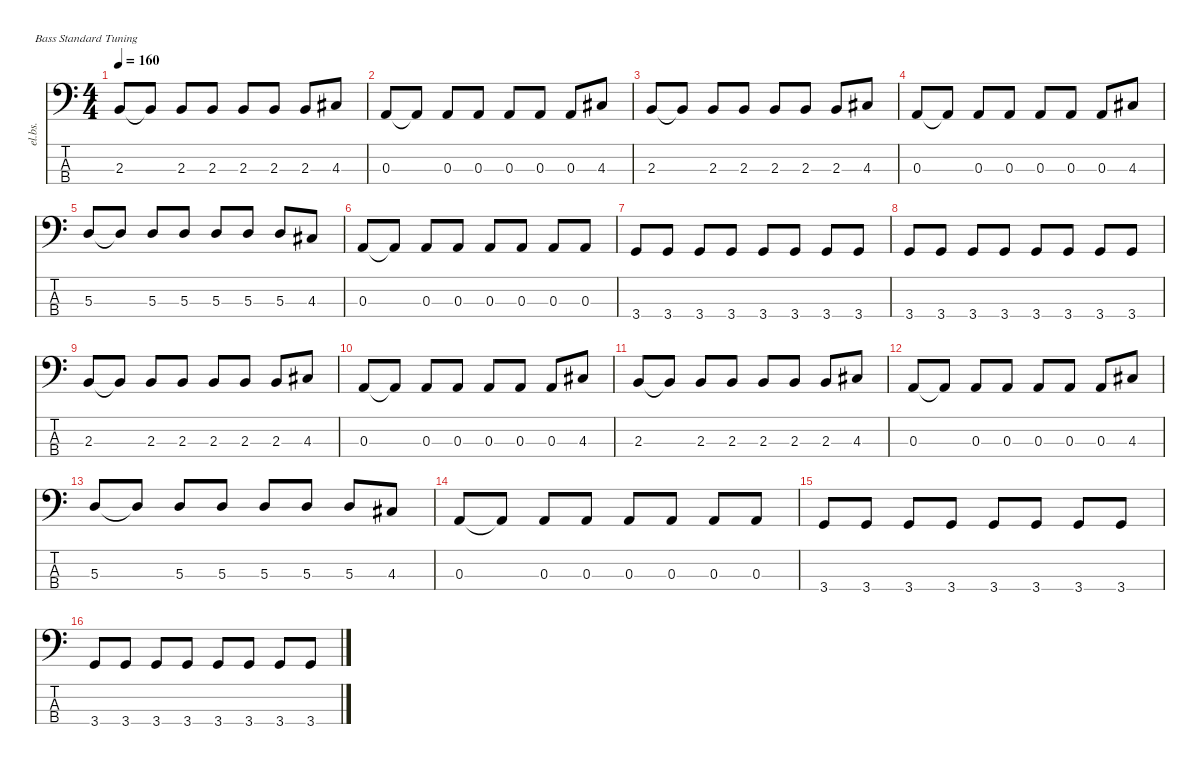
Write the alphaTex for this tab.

\defaultSystemsLayout 4
\hideDynamics
\bracketExtendMode nobrackets
\track ("Electric Bass" "el.bs.") {instrument electricbassfinger}
\staff {score tabs}
\tuning (G2 D2 A1 E1)
\ts (4 4)
\tempo 160
\clef f4
\ks c
2.3.8{dy mf instrument electricbassfinger beam Up} 2.3{t}.8{beam Up} 2.3.8{beam Up} 2.3.8{beam Up} 2.3.8{beam Up} 2.3.8{beam Up} 2.3.8{beam Up} 4.3{acc #}.8{beam Up} |
0.3.8{beam Up} 0.3{t}.8{beam Up} 0.3.8{beam Up} 0.3.8{beam Up} 0.3.8{beam Up} 0.3.8{beam Up} 0.3.8{beam Up} 4.3{acc #}.8{beam Up} |
2.3.8{beam Up} 2.3{t}.8{beam Up} 2.3.8{beam Up} 2.3.8{beam Up} 2.3.8{beam Up} 2.3.8{beam Up} 2.3.8{beam Up} 4.3{acc #}.8{beam Up} |
0.3.8{beam Up} 0.3{t}.8{beam Up} 0.3.8{beam Up} 0.3.8{beam Up} 0.3.8{beam Up} 0.3.8{beam Up} 0.3.8{beam Up} 4.3{acc #}.8{beam Up} |
5.3.8{beam Up} 5.3{t}.8{beam Up} 5.3.8{beam Up} 5.3.8{beam Up} 5.3.8{beam Up} 5.3.8{beam Up} 5.3.8{beam Up} 4.3{acc #}.8{beam Up} |
0.3.8{beam Up} 0.3{t}.8{beam Up} 0.3.8{beam Up} 0.3.8{beam Up} 0.3.8{beam Up} 0.3.8{beam Up} 0.3.8{beam Up} 0.3.8{beam Up} |
3.4.8{beam Up} 3.4.8{beam Up} 3.4.8{beam Up} 3.4.8{beam Up} 3.4.8{beam Up} 3.4.8{beam Up} 3.4.8{beam Up} 3.4.8{beam Up} |
3.4.8{beam Up} 3.4.8{beam Up} 3.4.8{beam Up} 3.4.8{beam Up} 3.4.8{beam Up} 3.4.8{beam Up} 3.4.8{beam Up} 3.4.8{beam Up} |
2.3.8{beam Up} 2.3{t}.8{beam Up} 2.3.8{beam Up} 2.3.8{beam Up} 2.3.8{beam Up} 2.3.8{beam Up} 2.3.8{beam Up} 4.3{acc #}.8{beam Up} |
0.3.8{beam Up} 0.3{t}.8{beam Up} 0.3.8{beam Up} 0.3.8{beam Up} 0.3.8{beam Up} 0.3.8{beam Up} 0.3.8{beam Up} 4.3{acc #}.8{beam Up} |
2.3.8{beam Up} 2.3{t}.8{beam Up} 2.3.8{beam Up} 2.3.8{beam Up} 2.3.8{beam Up} 2.3.8{beam Up} 2.3.8{beam Up} 4.3{acc #}.8{beam Up} |
0.3.8{beam Up} 0.3{t}.8{beam Up} 0.3.8{beam Up} 0.3.8{beam Up} 0.3.8{beam Up} 0.3.8{beam Up} 0.3.8{beam Up} 4.3{acc #}.8{beam Up} |
5.3.8{beam Up} 5.3{t}.8{beam Up} 5.3.8{beam Up} 5.3.8{beam Up} 5.3.8{beam Up} 5.3.8{beam Up} 5.3.8{beam Up} 4.3{acc #}.8{beam Up} |
0.3.8{beam Up} 0.3{t}.8{beam Up} 0.3.8{beam Up} 0.3.8{beam Up} 0.3.8{beam Up} 0.3.8{beam Up} 0.3.8{beam Up} 0.3.8{beam Up} |
3.4.8{beam Up} 3.4.8{beam Up} 3.4.8{beam Up} 3.4.8{beam Up} 3.4.8{beam Up} 3.4.8{beam Up} 3.4.8{beam Up} 3.4.8{beam Up} |
3.4.8{beam Up} 3.4.8{beam Up} 3.4.8{beam Up} 3.4.8{beam Up} 3.4.8{beam Up} 3.4.8{beam Up} 3.4.8{beam Up} 3.4.8{beam Up}
